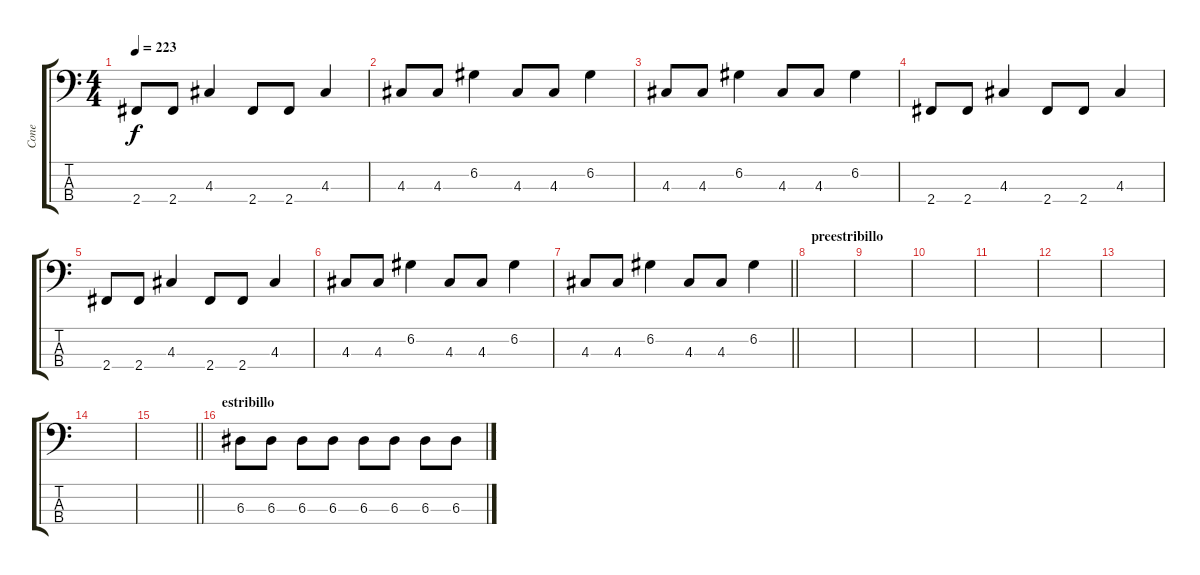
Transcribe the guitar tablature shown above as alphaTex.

\track ("Cone" "Cone") {instrument electricbassfinger}
\staff {score tabs}
\tuning (G2 D2 A1 E1) {hide}
\ts (4 4)
\tempo 223
\clef f4
\ks c
2.4.8{dy f} 2.4.8 4.3.4 2.4.8 2.4.8 4.3.4 |
4.3.8 4.3.8 6.2.4 4.3.8 4.3.8 6.2.4 |
4.3.8 4.3.8 6.2.4 4.3.8 4.3.8 6.2.4 |
2.4.8 2.4.8 4.3.4 2.4.8 2.4.8 4.3.4 |
2.4.8 2.4.8 4.3.4 2.4.8 2.4.8 4.3.4 |
4.3.8 4.3.8 6.2.4 4.3.8 4.3.8 6.2.4 |
\barLineRight lightlight
4.3.8 4.3.8 6.2.4 4.3.8 4.3.8 6.2.4 |
\section ("" "preestribillo")
|
|
|
|
|
|
|
\barLineRight lightlight
|
\section ("" "estribillo")
6.3.8 6.3.8 6.3.8 6.3.8 6.3.8 6.3.8 6.3.8 6.3.8
